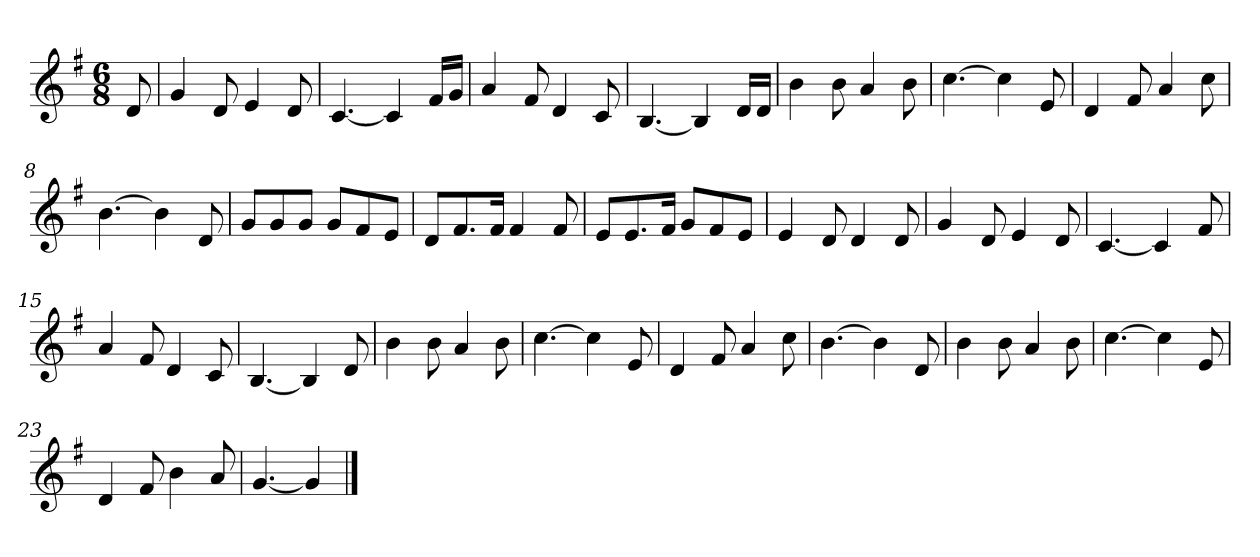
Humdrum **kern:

**kern
*part1
*staff1
*k[f#]
*M6/8
*MM120
=
8d
=1
4g
8d
4e
8d
=2
[4.c
4c]
16f#LL
16gJJ
=3
4a
8f#
4d
8c
=4
[4.B
4B]
16dLL
16dJJ
=5
4b
8b
4a
8b
=6
[4.cc
4cc]
8e
=7
4d
8f#
4a
8cc
=8
[4.b
4b]
8d
=9
8gL
8g
8gJ
8gL
8f#
8eJ
=10
8dL
8.f#
16f#Jk
4f#
8f#
=11
8eL
8.e
16f#Jk
8gL
8f#
8eJ
=12
4e
8d
4d
8d
=13
4g
8d
4e
8d
=14
[4.c
4c]
8f#
=15
4a
8f#
4d
8c
=16
[4.B
4B]
8d
=17
4b
8b
4a
8b
=18
[4.cc
4cc]
8e
=19
4d
8f#
4a
8cc
=20
[4.b
4b]
8d
=21
4b
8b
4a
8b
=22
[4.cc
4cc]
8e
=23
4d
8f#
4b
8a
=24
[4.g
4g]
==
*-
